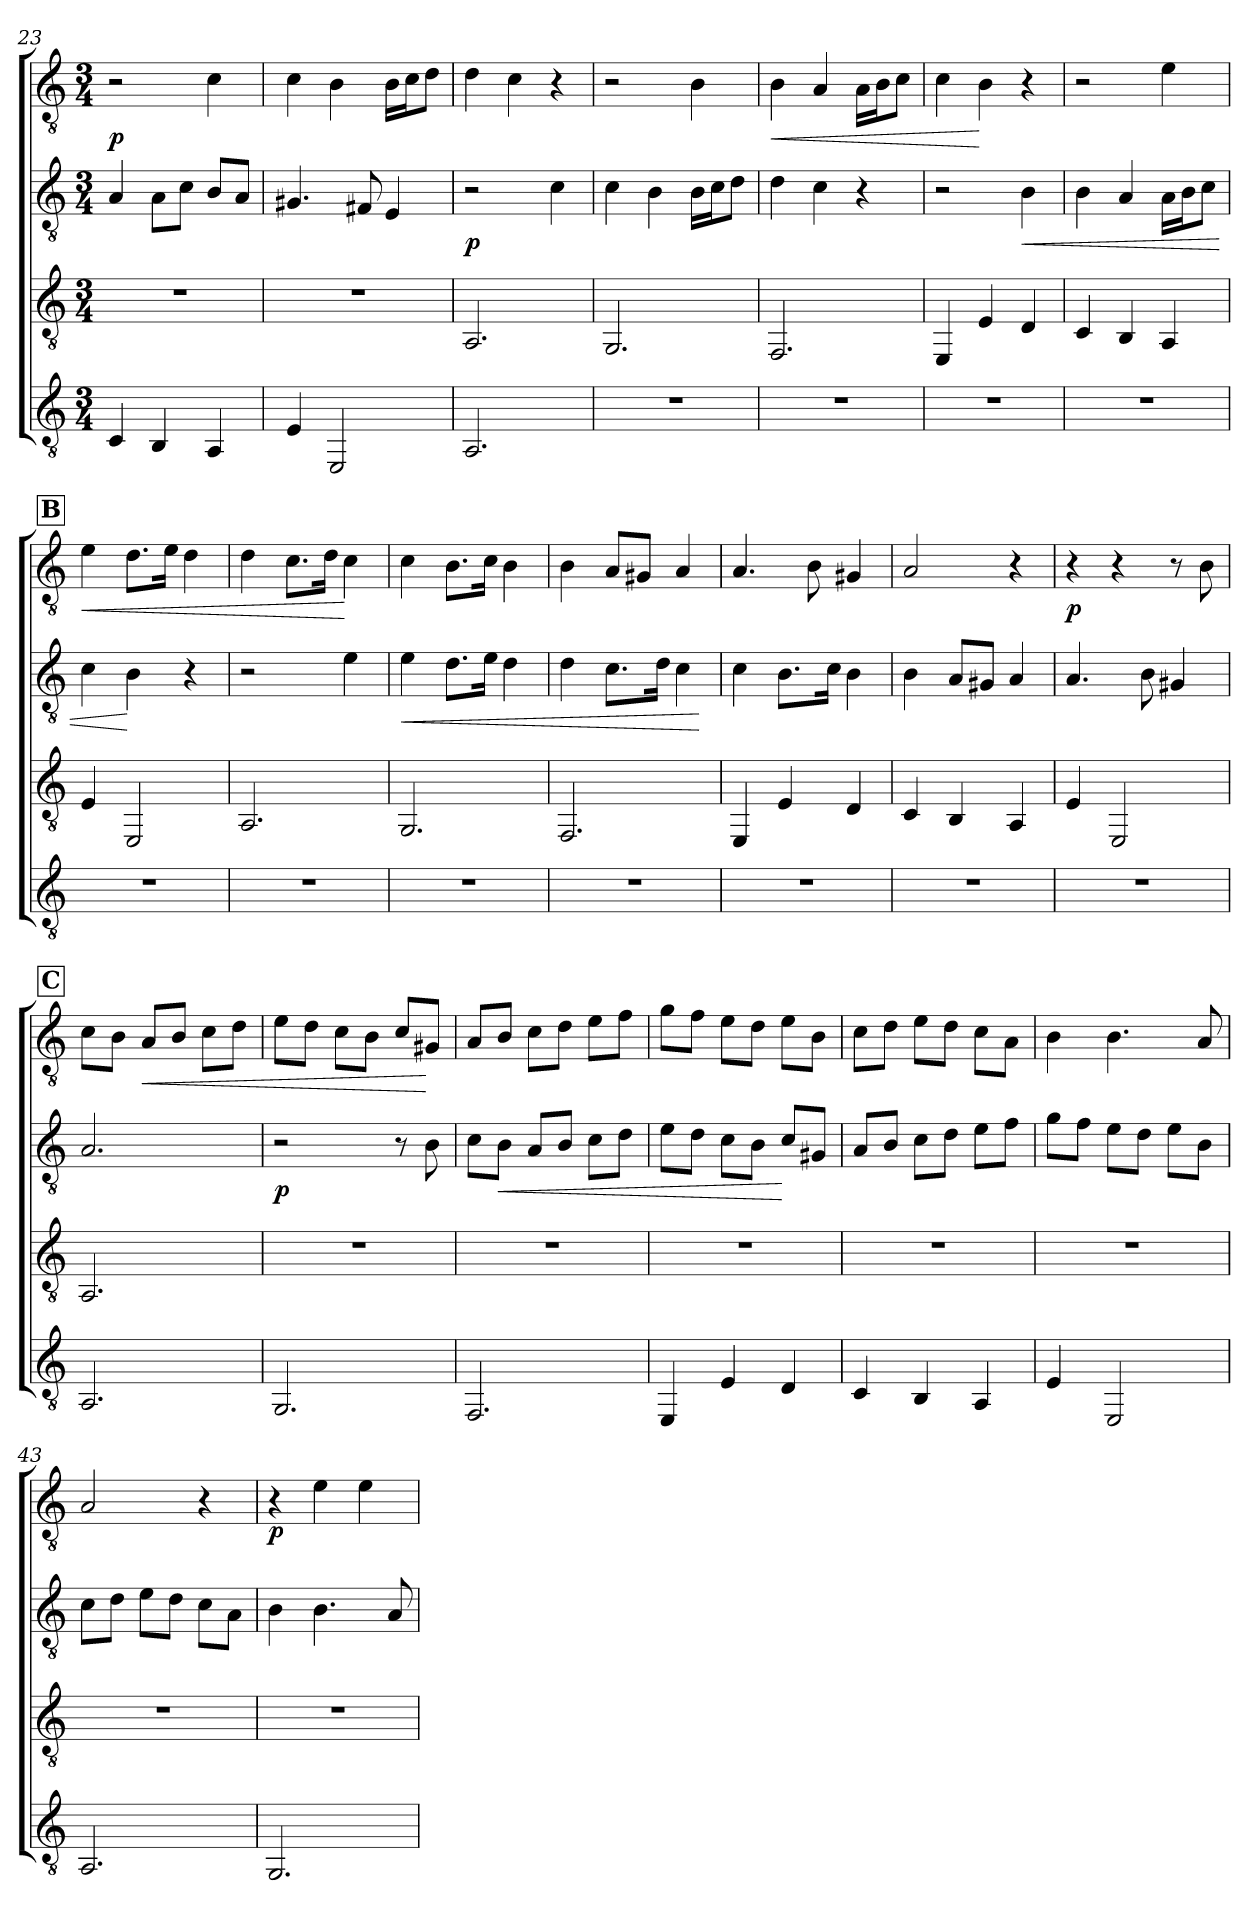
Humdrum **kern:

**kern	**kern	**kern	**dynam	**kern	**dynam
*part4	*part3	*part2	*part2	*part1	*part1
*staff4	*staff3	*staff2	*staff2	*staff1	*staff1
*clefGv2	*clefGv2	*clefGv2	*	*clefGv2	*
*k[]	*k[]	*k[]	*	*k[]	*
*M3/4	*M3/4	*M3/4	*	*M3/4	*
=23	=23	=23	=23	=23	=23
!	!	!	!	!	!LO:DY:b
4C/	2.r	4A/	.	2r	p
4BB/	.	8A\L	.	.	.
.	.	8c\J	.	.	.
4AA/	.	8B/L	.	4c\	.
.	.	8A/J	.	.	.
=24	=24	=24	=24	=24	=24
4E/	2.r	4.G#X/	.	4c\	.
2EE/	.	.	.	4B\	.
.	.	8F#X/	.	.	.
.	.	4E/	.	16B\LL	.
.	.	.	.	16c\J	.
.	.	.	.	8d\J	.
=25	=25	=25	=25	=25	=25
!	!	!	!LO:DY:b	!	!
2.AA/	2.AA/	2r	p	4d\	.
.	.	.	.	4c\	.
.	.	4c\	.	4r	.
!!LO:LB:g=z
=26	=26	=26	=26	=26	=26
2.r	2.GG/	4c\	.	2r	.
.	.	4B\	.	.	.
.	.	16B\LL	.	4B\	.
.	.	16c\J	.	.	.
.	.	8d\J	.	.	.
=27	=27	=27	=27	=27	=27
!	!	!	!	!	!LO:HP:b
2.r	2.FF/	4d\	.	4B\	<
.	.	4c\	.	4A/	.
.	.	4r	.	16A\LL	.
.	.	.	.	16B\J	.
.	.	.	.	8c\J	.
=28	=28	=28	=28	=28	=28
2.r	4EE/	2r	.	4c\	.
.	4E/	.	.	4B\	[
!	!	!	!LO:HP:b	!	!
.	4D/	4B\	<	4r	.
=29	=29	=29	=29	=29	=29
2.r	4C/	4B\	.	2r	.
.	4BB/	4A/	.	.	.
.	4AA/	16A\LL	.	4e\	.
.	.	16B\J	.	.	.
.	.	8c\J	.	.	.
!!LO:REH:place=s1:a:fs=8.8:t=B
=30	=30	=30	=30	=30	=30
!	!	!	!	!	!LO:HP:b
2.r	4E/	4c\	.	4e\	<
.	2EE/	4B\	[	8.d\L	.
.	.	.	.	16e\Jk	.
.	.	4r	.	4d\	.
=31	=31	=31	=31	=31	=31
2.r	2.AA/	2r	.	4d\	.
.	.	.	.	8.c\L	.
.	.	.	.	16d\Jk	.
.	.	4e\	.	4c\	[
=32	=32	=32	=32	=32	=32
!	!	!	!LO:HP:b	!	!
2.r	2.GG/	4e\	<	4c\	.
.	.	8.d\L	.	8.B\L	.
.	.	16e\Jk	.	16c\Jk	.
.	.	4d\	.	4B\	.
=33	=33	=33	=33	=33	=33
2.r	2.FF/	4d\	.	4B\	.
.	.	8.c\L	.	8A/L	.
.	.	.	.	8G#X/J	.
.	.	16d\Jk	.	.	.
.	.	4c\	.	4A/	.
.	.	.	[	.	.
=34	=34	=34	=34	=34	=34
2.r	4EE/	4c\	.	4.A/	.
.	4E/	8.B\L	.	.	.
.	.	.	.	8B\	.
.	.	16c\Jk	.	.	.
.	4D/	4B\	.	4G#X/	.
=35	=35	=35	=35	=35	=35
2.r	4C/	4B\	.	2A/	.
.	4BB/	8A/L	.	.	.
.	.	8G#X/J	.	.	.
.	4AA/	4A/	.	4r	.
=36	=36	=36	=36	=36	=36
!	!	!	!	!	!LO:DY:b
2.r	4E/	4.A/	.	4r	p
.	2EE/	.	.	4r	.
.	.	8B\	.	.	.
.	.	4G#X/	.	8r	.
.	.	.	.	8B\	.
!!LO:LB:g=z
!!LO:REH:place=s1:a:fs=8.8:t=C
=37	=37	=37	=37	=37	=37
2.AA/	2.AA/	2.A/	.	8c\L	.
.	.	.	.	8B\J	.
!	!	!	!	!	!LO:HP:b
.	.	.	.	8A/L	<
.	.	.	.	8B/J	.
.	.	.	.	8c\L	.
.	.	.	.	8d\J	.
=38	=38	=38	=38	=38	=38
!	!	!	!LO:DY:b	!	!
2.GG/	2.r	2r	p	8e\L	.
.	.	.	.	8d\J	.
.	.	.	.	8c\L	.
.	.	.	.	8B\J	.
.	.	8r	.	8c/L	.
.	.	8B\	.	8G#X/J	[
=39	=39	=39	=39	=39	=39
2.FF/	2.r	8c\L	.	8A/L	.
!	!	!	!LO:HP:b	!	!
.	.	8B\J	<	8B/J	.
.	.	8A/L	.	8c\L	.
.	.	8B/J	.	8d\J	.
.	.	8c\L	.	8e\L	.
.	.	8d\J	.	8f\J	.
=40	=40	=40	=40	=40	=40
4EE/	2.r	8e\L	.	8g\L	.
.	.	8d\J	.	8f\J	.
4E/	.	8c\L	.	8e\L	.
.	.	8B\J	.	8d\J	.
4D/	.	8c/L	[	8e\L	.
.	.	8G#X/J	.	8B\J	.
=41	=41	=41	=41	=41	=41
4C/	2.r	8A/L	.	8c\L	.
.	.	8B/J	.	8d\J	.
4BB/	.	8c\L	.	8e\L	.
.	.	8d\J	.	8d\J	.
4AA/	.	8e\L	.	8c\L	.
.	.	8f\J	.	8A\J	.
=42	=42	=42	=42	=42	=42
4E/	2.r	8g\L	.	4B\	.
.	.	8f\J	.	.	.
2EE/	.	8e\L	.	4.B\	.
.	.	8d\J	.	.	.
.	.	8e\L	.	.	.
.	.	8B\J	.	8A/	.
=43	=43	=43	=43	=43	=43
2.AA/	2.r	8c\L	.	2A/	.
.	.	8d\J	.	.	.
.	.	8e\L	.	.	.
.	.	8d\J	.	.	.
.	.	8c\L	.	4r	.
.	.	8A\J	.	.	.
=44	=44	=44	=44	=44	=44
!	!	!	!	!	!LO:DY:b
2.GG/	2.r	4B\	.	4r	p
.	.	4.B\	.	4e\	.
.	.	.	.	4e\	.
.	.	8A/	.	.	.
=	=	=	=	=	=
*-	*-	*-	*-	*-	*-
